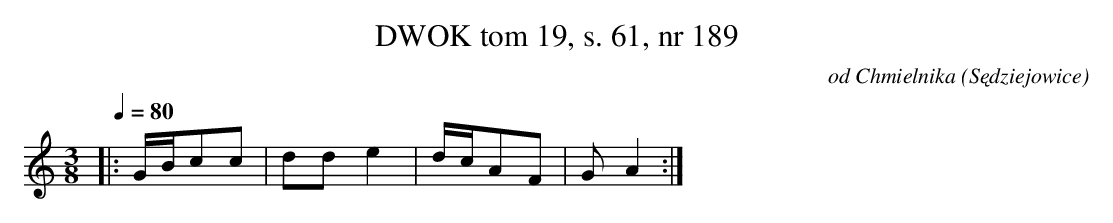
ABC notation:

X:1
T: DWOK tom 19, s. 61, nr 189
O:od Chmielnika (Sędziejowice)
L:1/8
M:3/8
K:C
Q:1/4=80
|:G/B/cc|dd e2|d/c/AF|GA2:|
